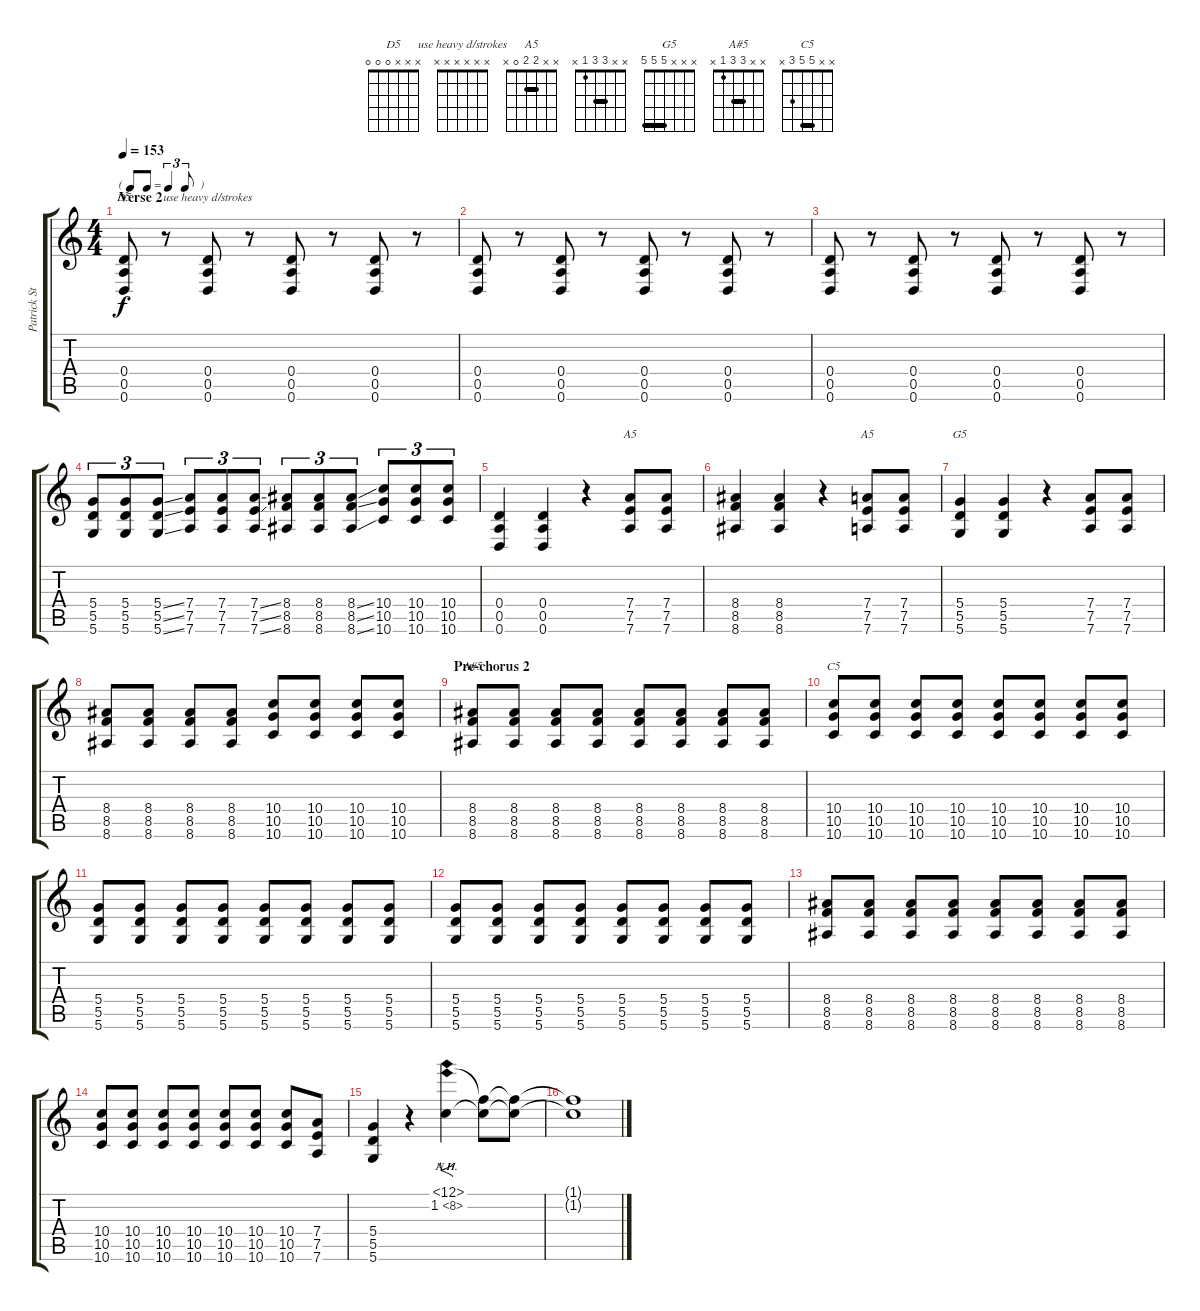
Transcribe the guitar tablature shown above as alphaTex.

\track ("Patrick Stump" "Patrick St") {instrument overdrivenguitar}
\staff {score tabs}
\tuning (E4 B3 G3 D3 A2 D2) {hide}
\chord ("D5" x x x 0 0 0)
\chord ("use heavy d/strokes" x x x x x x)
\chord ("A5" x x x 7 7 7) {firstfret 7 barre 7}
\chord (" " x x 3 3 1 x) {barre 3}
\chord ("A5" x x 2 2 0 x) {barre 2}
\chord ("G5" x x x 5 5 5) {barre 5}
\chord ("A#5" x x 3 3 1 x) {barre 3}
\chord ("C5" x x 5 5 3 x) {barre 5}
\ts (4 4)
\tf triplet8th
\section ("" "Verse 2")
\tempo 153
\clef g2
\ks c
(0.4 0.5 0.6).8{ch "D5" dy f} r.8 (0.4 0.5 0.6).8{ch "use heavy d/strokes"} r.8 (0.4 0.5 0.6).8 r.8 (0.4 0.5 0.6).8 r.8 |
(0.4 0.5 0.6).8 r.8 (0.4 0.5 0.6).8 r.8 (0.4 0.5 0.6).8 r.8 (0.4 0.5 0.6).8 r.8 |
(0.4 0.5 0.6).8 r.8 (0.4 0.5 0.6).8 r.8 (0.4 0.5 0.6).8 r.8 (0.4 0.5 0.6).8 r.8 |
(5.4 5.5 5.6).8{tu (3 2) volume 9 balance 15} (5.4 5.5 5.6).8{tu (3 2)} (5.4{ss} 5.5{ss} 5.6{ss}).8{tu (3 2)} (7.4 7.5 7.6).8{tu (3 2)} (7.4 7.5 7.6).8{tu (3 2)} (7.4{ss} 7.5{ss} 7.6{ss}).8{tu (3 2)} (8.4 8.5 8.6).8{tu (3 2)} (8.4 8.5 8.6).8{tu (3 2)} (8.4{ss} 8.5{ss} 8.6{ss}).8{tu (3 2)} (10.4 10.5 10.6).8{tu (3 2)} (10.4 10.5 10.6).8{tu (3 2)} (10.4 10.5 10.6).8{tu (3 2)} |
(0.4 0.5 0.6).4{volume 13 balance 8 instrument overdrivenguitar} (0.4 0.5 0.6).4 r.4 (7.4 7.5 7.6).8{ch "A5"} (7.4 7.5 7.6).8 |
(8.4 8.5 8.6).4{ch " "} (8.4 8.5 8.6).4 r.4 (7.4 7.5 7.6).8{ch "A5"} (7.4 7.5 7.6).8 |
(5.4 5.5 5.6).4{ch "G5"} (5.4 5.5 5.6).4 r.4 (7.4 7.5 7.6).8 (7.4 7.5 7.6).8 |
(8.4 8.5 8.6).8 (8.4 8.5 8.6).8 (8.4 8.5 8.6).8 (8.4 8.5 8.6).8 (10.4 10.5 10.6).8 (10.4 10.5 10.6).8 (10.4 10.5 10.6).8 (10.4 10.5 10.6).8 |
\section ("" "Pre-chorus 2")
(8.4 8.5 8.6).8{ch "A#5"} (8.4 8.5 8.6).8 (8.4 8.5 8.6).8 (8.4 8.5 8.6).8 (8.4 8.5 8.6).8 (8.4 8.5 8.6).8 (8.4 8.5 8.6).8 (8.4 8.5 8.6).8 |
(10.4 10.5 10.6).8{ch "C5"} (10.4 10.5 10.6).8 (10.4 10.5 10.6).8 (10.4 10.5 10.6).8 (10.4 10.5 10.6).8 (10.4 10.5 10.6).8 (10.4 10.5 10.6).8 (10.4 10.5 10.6).8 |
(5.4 5.5 5.6).8 (5.4 5.5 5.6).8 (5.4 5.5 5.6).8 (5.4 5.5 5.6).8 (5.4 5.5 5.6).8 (5.4 5.5 5.6).8 (5.4 5.5 5.6).8 (5.4 5.5 5.6).8 |
(5.4 5.5 5.6).8 (5.4 5.5 5.6).8 (5.4 5.5 5.6).8 (5.4 5.5 5.6).8 (5.4 5.5 5.6).8 (5.4 5.5 5.6).8 (5.4 5.5 5.6).8 (5.4 5.5 5.6).8 |
(8.4 8.5 8.6).8 (8.4 8.5 8.6).8 (8.4 8.5 8.6).8 (8.4 8.5 8.6).8 (8.4 8.5 8.6).8 (8.4 8.5 8.6).8 (8.4 8.5 8.6).8 (8.4 8.5 8.6).8 |
(10.4 10.5 10.6).8 (10.4 10.5 10.6).8 (10.4 10.5 10.6).8 (10.4 10.5 10.6).8 (10.4 10.5 10.6).8 (10.4 10.5 10.6).8 (10.4 10.5 10.6).8 (7.4 7.5 7.6).8 |
(5.4 5.5 5.6).4 r.4 (1.1{nh} 1.2{ah 7}).4{f} (1.1{t} 1.2{t}).8 (1.1{t} 1.2{t}).8 |
(1.1{t} 1.2{t}).1
